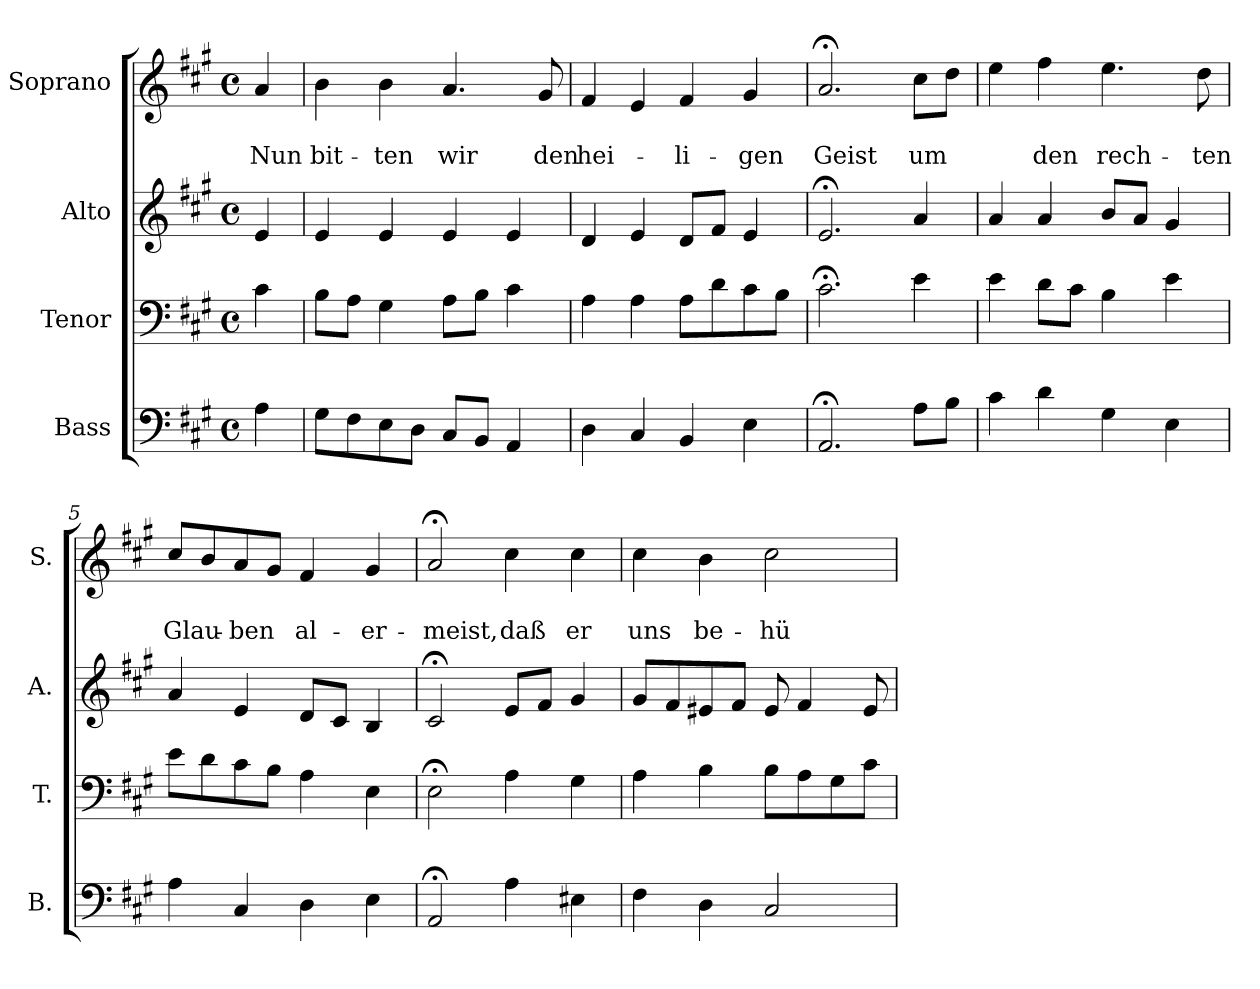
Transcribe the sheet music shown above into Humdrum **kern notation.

**kern	**kern	**kern	**kern	**text	**text
*part4	*part3	*part2	*part1	*part1	*part1
*staff4	*staff3	*staff2	*staff1	*staff1	*staff1
*I"Bass	*I"Tenor	*I"Alto	*I"Soprano	*	*
*I'B.	*I'T.	*I'A.	*I'S.	*	*
*clefF4	*clefF4	*clefG2	*clefG2	*	*
*k[f#c#g#]	*k[f#c#g#]	*k[f#c#g#]	*k[f#c#g#]	*	*
*A:	*A:	*A:	*A:	*	*
*M4/4	*M4/4	*M4/4	*M4/4	*	*
*met(c)	*met(c)	*met(c)	*met(c)	*	*
=	=	=	=	=	=
4A\	4c#\	4e/	4a/	.	Nun
=1	=1	=1	=1	=1	=1
8G#\L	8B\L	4e/	4b\	.	bit-
8F#\	8A\J	.	.	.	.
8E\	4G#\	4e/	4b\	.	-ten
8D\J	.	.	.	.	.
8C#/L	8A\L	4e/	4.a/	.	wir
8BB/J	8B\J	.	.	.	.
4AA/	4c#\	4e/	.	.	.
.	.	.	8g#/	.	den
=2	=2	=2	=2	=2	=2
4D\	4A\	4d/	4f#/	.	hei-
4C#/	4A\	4e/	4e/	.	.
4BB/	8A\L	8d/L	4f#/	.	-li-
.	8d\	8f#/J	.	.	.
4E\	8c#\	4e/	4g#/	.	-gen
.	8B\J	.	.	.	.
=3	=3	=3	=3	=3	=3
2.AA;</	2.c#;<\	2.e;</	2.a;</	.	Geist
8A\L	4e\	4a/	8cc#\L	.	um
8B\J	.	.	8dd\J	.	.
=4	=4	=4	=4	=4	=4
4c#\	4e\	4a/	4ee\	.	.
4d\	8d\L	4a/	4ff#\	.	den
.	8c#\J	.	.	.	.
4G#\	4B\	8b/L	4.ee\	.	rech-
.	.	8a/J	.	.	.
4E\	4e\	4g#/	.	.	.
.	.	.	8dd\	.	-ten
!!LO:LB:g=z
=5	=5	=5	=5	=5	=5
4A\	8e\L	4a/	8cc#/L	.	Glau-
.	8d\	.	8b/	.	.
4C#/	8c#\	4e/	8a/	.	-ben
.	8B\J	.	8g#/J	.	.
4D\	4A\	8d/L	4f#/	.	al-
.	.	8c#/J	.	.	.
4E\	4E\	4B/	4g#/	.	-er-
=6	=6	=6	=6	=6	=6
2AA;</	2E;<\	2c#;</	2a;</	.	-meist,
4A\	4A\	8e/L	4cc#\	.	daß
.	.	8f#/J	.	.	.
4E#X\	4G#\	4g#/	4cc#\	.	er
=7	=7	=7	=7	=7	=7
4F#\	4A\	8g#/L	4cc#\	.	uns
.	.	8f#/	.	.	.
4D\	4B\	8e#X/	4b\	.	be-
.	.	8f#/J	.	.	.
2C#/	8B\L	8e#/	2cc#\	.	-hü-
.	8A\	4f#/	.	.	.
.	8G#\	.	.	.	.
.	8c#\J	8e#/	.	.	.
=	=	=	=	=	=
*-	*-	*-	*-	*-	*-
